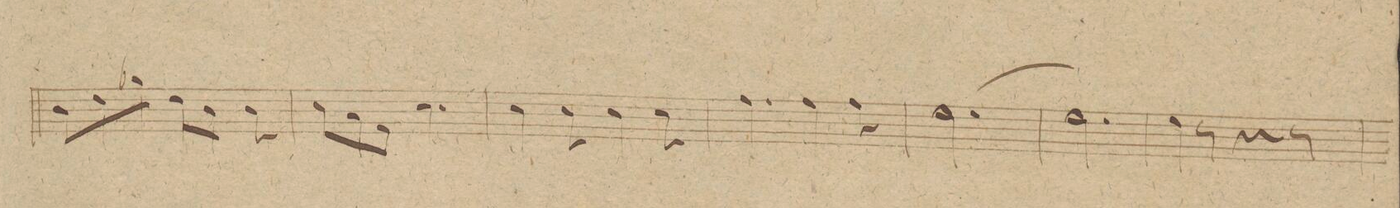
**kern	**dynam
*I"Fagotto 1mo	*
*clefF4	*
*k[]	*
*M6/8	*
8D\L	.
8F\	.
8B-X\J	.
8F\L	.
8D\J	.
8D\	.
=42	=42
8E\L	.
8C\	.
8AA\J	.
4.E\	.
=43	=43
4E\	.
8E\	.
4E\	.
8E\	.
=44	=44
4.A\	.
4A\	.
8A\	.
=45	=45
[2.G\	.
=46	=46
2.G\]	.
=47	=47
4G\	.
8r	.
4r	.
8r	.
=48	=48
*-	*-
